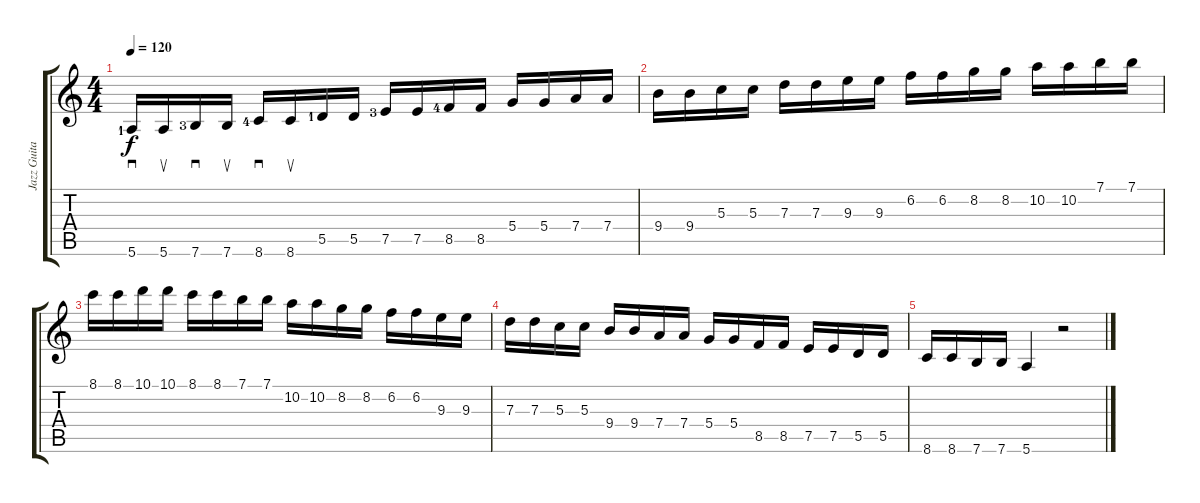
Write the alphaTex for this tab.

\track ("Jazz Guitar" "Jazz Guita") {instrument electricguitarjazz}
\staff {score tabs}
\tuning (E4 B3 G3 D3 A2 E2) {hide}
\ts (4 4)
\tempo 120
\clef g2
\ks c
5.6{lf 2}.16{sd dy f instrument electricguitarjazz} 5.6.16{su} 7.6{lf 4}.16{sd} 7.6.16{su} 8.6{lf 5}.16{sd} 8.6.16{su} 5.5{lf 2}.16 5.5.16 7.5{lf 4}.16 7.5.16 8.5{lf 5}.16 8.5.16 5.4.16 5.4.16 7.4.16 7.4.16 |
9.4.16 9.4.16 5.3.16 5.3.16 7.3.16 7.3.16 9.3.16 9.3.16 6.2.16 6.2.16 8.2.16 8.2.16 10.2.16 10.2.16 7.1.16 7.1.16 |
8.1.16 8.1.16 10.1.16 10.1.16 8.1.16 8.1.16 7.1.16 7.1.16 10.2.16 10.2.16 8.2.16 8.2.16 6.2.16 6.2.16 9.3.16 9.3.16 |
7.3.16 7.3.16 5.3.16 5.3.16 9.4.16 9.4.16 7.4.16 7.4.16 5.4.16 5.4.16 8.5.16 8.5.16 7.5.16 7.5.16 5.5.16 5.5.16 |
8.6.16 8.6.16 7.6.16 7.6.16 5.6.4 r.2
